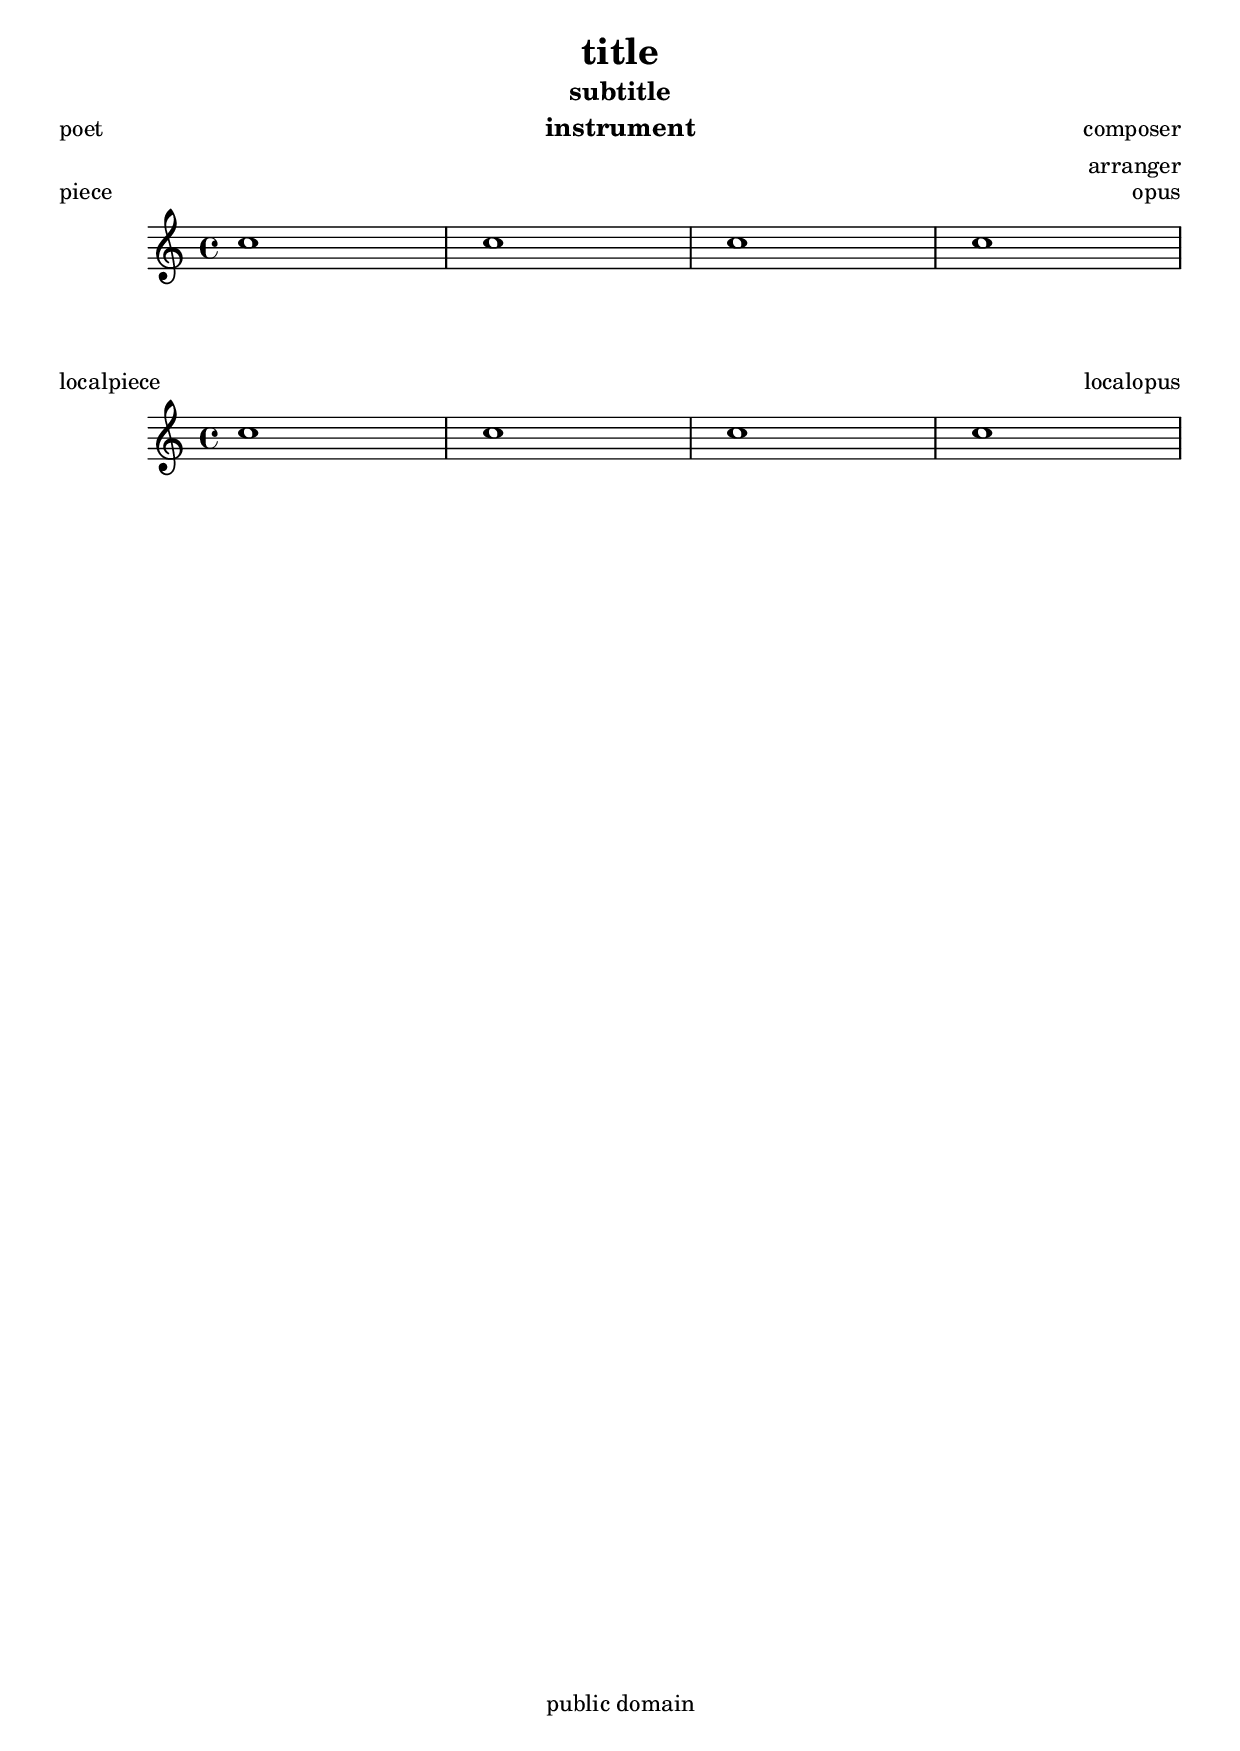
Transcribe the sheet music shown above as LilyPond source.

%% DO NOT EDIT this file manually; it is automatically
%% generated from LSR http://lsr.dsi.unimi.it
%% Make any changes in LSR itself, or in Documentation/snippets/new/ ,
%% and then run scripts/auxiliar/makelsr.py
%%
%% This file is in the public domain.
\version "2.16.0"

\header {
  lsrtags = "paper-and-layout, text, titles"

  texidoc = "
A demonstration of all headers.

"
  doctitle = "Demonstrating all headers"
} % begin verbatim


\header {
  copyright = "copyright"
  title = "title"
  subtitle = "subtitle"
  composer = "composer"
  arranger = "arranger"
  instrument = "instrument"
  metre = "metre"
  opus = "opus"
  piece = "piece"
  poet = "poet"
  texidoc = "All header fields with special meanings."
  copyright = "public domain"
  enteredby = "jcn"
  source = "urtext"
}

\layout {
  ragged-right = ##f
}

\score {
  \relative c'' { c1 | c | c | c }
}

\score {
   \relative c'' { c1 | c | c | c }
   \header {
     title = "localtitle"
     subtitle = "localsubtitle"
     composer = "localcomposer"
     arranger = "localarranger"
     instrument = "localinstrument"
     metre = "localmetre"
     opus = "localopus"
     piece = "localpiece"
     poet = "localpoet"
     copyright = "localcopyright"
   }
}
